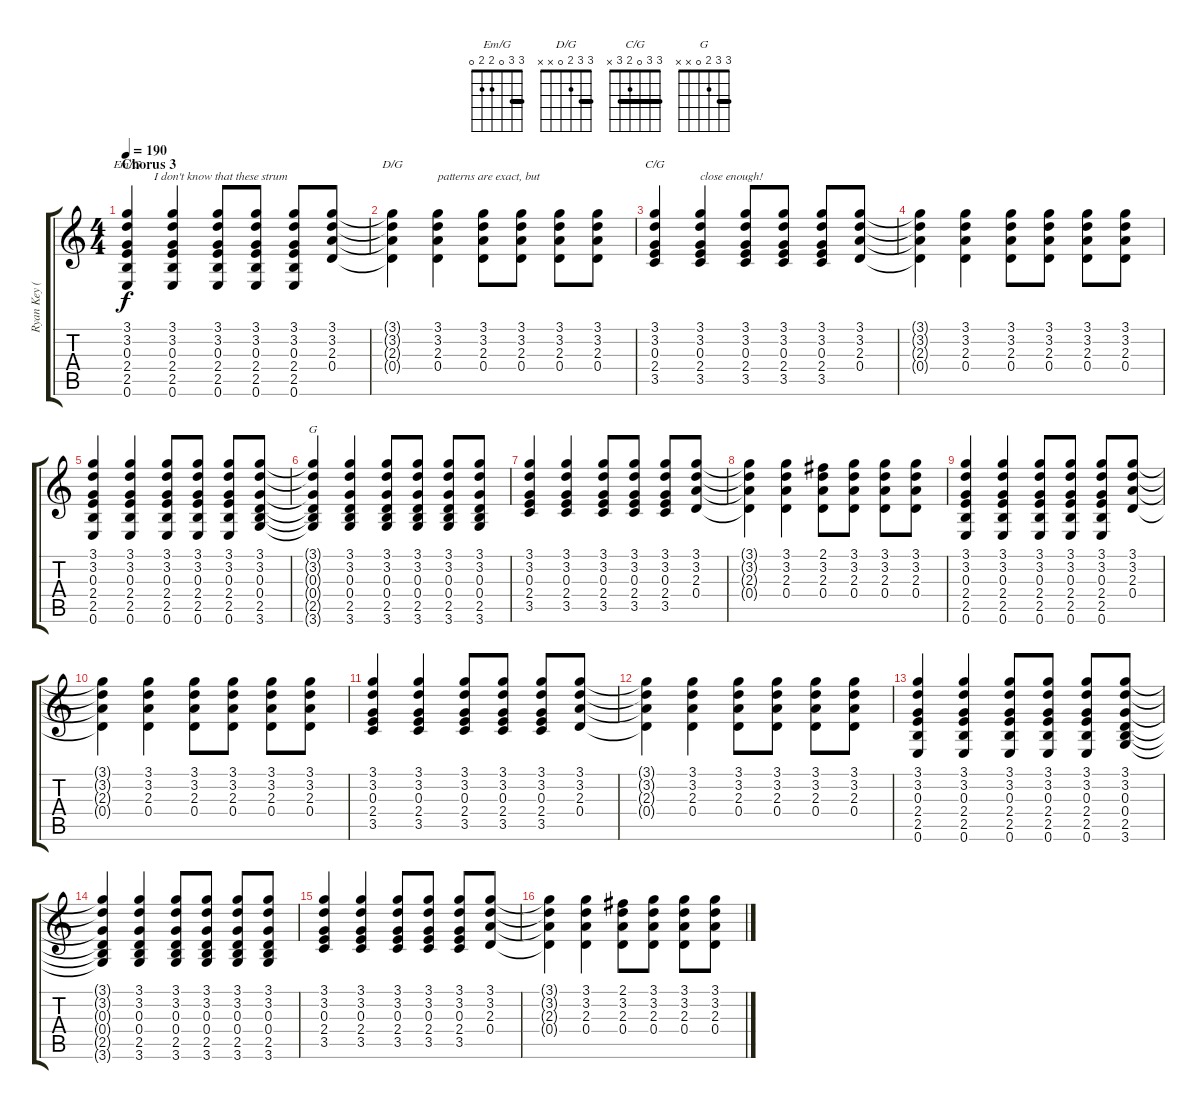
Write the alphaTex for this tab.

\track ("Ryan Key (Acoustic Guitar)" "Ryan Key (") {instrument acousticguitarsteel}
\staff {score tabs}
\tuning (E4 B3 G3 D3 A2 E2) {hide}
\chord ("Em/G" 3 3 0 2 2 0) {barre 3}
\chord ("D/G" 3 3 2 0 x x) {barre 3}
\chord ("C/G" 3 3 0 2 3 x) {barre 3}
\chord ("G" 3 3 2 0 x x) {barre 3}
\ts (4 4)
\section ("" "Chorus 3")
\tempo 190
\clef g2
\ks c
(3.1 3.2 0.3 2.4 2.5 0.6).4{ch "Em/G" txt "         I don't know that these strum" dy f} (3.1 3.2 0.3 2.4 2.5 0.6).4 (3.1 3.2 0.3 2.4 2.5 0.6).8 (3.1 3.2 0.3 2.4 2.5 0.6).8 (3.1 3.2 0.3 2.4 2.5 0.6).8 (3.1 3.2 2.3 0.4).8 |
(3.1{t} 3.2{t} 2.3{t} 0.4{t}).4{ch "D/G"} (3.1 3.2 2.3 0.4).4{txt "patterns are exact, but"} (3.1 3.2 2.3 0.4).8 (3.1 3.2 2.3 0.4).8 (3.1 3.2 2.3 0.4).8 (3.1 3.2 2.3 0.4).8 |
(3.1 3.2 0.3 2.4 3.5).4{ch "C/G"} (3.1 3.2 0.3 2.4 3.5).4{txt "close enough!"} (3.1 3.2 0.3 2.4 3.5).8 (3.1 3.2 0.3 2.4 3.5).8 (3.1 3.2 0.3 2.4 3.5).8 (3.1 3.2 2.3 0.4).8 |
(3.1{t} 3.2{t} 2.3{t} 0.4{t}).4 (3.1 3.2 2.3 0.4).4 (3.1 3.2 2.3 0.4).8 (3.1 3.2 2.3 0.4).8 (3.1 3.2 2.3 0.4).8 (3.1 3.2 2.3 0.4).8 |
(3.1 3.2 0.3 2.4 2.5 0.6).4 (3.1 3.2 0.3 2.4 2.5 0.6).4 (3.1 3.2 0.3 2.4 2.5 0.6).8 (3.1 3.2 0.3 2.4 2.5 0.6).8 (3.1 3.2 0.3 2.4 2.5 0.6).8 (3.1 3.2 0.3 0.4 2.5 3.6).8 |
(3.1{t} 3.2{t} 0.3{t} 0.4{t} 2.5{t} 3.6{t}).4{ch "G"} (3.1 3.2 0.3 0.4 2.5 3.6).4 (3.1 3.2 0.3 0.4 2.5 3.6).8 (3.1 3.2 0.3 0.4 2.5 3.6).8 (3.1 3.2 0.3 0.4 2.5 3.6).8 (3.1 3.2 0.3 0.4 2.5 3.6).8 |
(3.1 3.2 0.3 2.4 3.5).4 (3.1 3.2 0.3 2.4 3.5).4 (3.1 3.2 0.3 2.4 3.5).8 (3.1 3.2 0.3 2.4 3.5).8 (3.1 3.2 0.3 2.4 3.5).8 (3.1 3.2 2.3 0.4).8 |
(3.1{t} 3.2{t} 2.3{t} 0.4{t}).4 (3.1 3.2 2.3 0.4).4 (2.1 3.2 2.3 0.4).8 (3.1 3.2 2.3 0.4).8 (3.1 3.2 2.3 0.4).8 (3.1 3.2 2.3 0.4).8 |
(3.1 3.2 0.3 2.4 2.5 0.6).4 (3.1 3.2 0.3 2.4 2.5 0.6).4 (3.1 3.2 0.3 2.4 2.5 0.6).8 (3.1 3.2 0.3 2.4 2.5 0.6).8 (3.1 3.2 0.3 2.4 2.5 0.6).8 (3.1 3.2 2.3 0.4).8 |
(3.1{t} 3.2{t} 2.3{t} 0.4{t}).4 (3.1 3.2 2.3 0.4).4 (3.1 3.2 2.3 0.4).8 (3.1 3.2 2.3 0.4).8 (3.1 3.2 2.3 0.4).8 (3.1 3.2 2.3 0.4).8 |
(3.1 3.2 0.3 2.4 3.5).4 (3.1 3.2 0.3 2.4 3.5).4 (3.1 3.2 0.3 2.4 3.5).8 (3.1 3.2 0.3 2.4 3.5).8 (3.1 3.2 0.3 2.4 3.5).8 (3.1 3.2 2.3 0.4).8 |
(3.1{t} 3.2{t} 2.3{t} 0.4{t}).4 (3.1 3.2 2.3 0.4).4 (3.1 3.2 2.3 0.4).8 (3.1 3.2 2.3 0.4).8 (3.1 3.2 2.3 0.4).8 (3.1 3.2 2.3 0.4).8 |
(3.1 3.2 0.3 2.4 2.5 0.6).4 (3.1 3.2 0.3 2.4 2.5 0.6).4 (3.1 3.2 0.3 2.4 2.5 0.6).8 (3.1 3.2 0.3 2.4 2.5 0.6).8 (3.1 3.2 0.3 2.4 2.5 0.6).8 (3.1 3.2 0.3 0.4 2.5 3.6).8 |
(3.1{t} 3.2{t} 0.3{t} 0.4{t} 2.5{t} 3.6{t}).4 (3.1 3.2 0.3 0.4 2.5 3.6).4 (3.1 3.2 0.3 0.4 2.5 3.6).8 (3.1 3.2 0.3 0.4 2.5 3.6).8 (3.1 3.2 0.3 0.4 2.5 3.6).8 (3.1 3.2 0.3 0.4 2.5 3.6).8 |
(3.1 3.2 0.3 2.4 3.5).4 (3.1 3.2 0.3 2.4 3.5).4 (3.1 3.2 0.3 2.4 3.5).8 (3.1 3.2 0.3 2.4 3.5).8 (3.1 3.2 0.3 2.4 3.5).8 (3.1 3.2 2.3 0.4).8 |
(3.1{t} 3.2{t} 2.3{t} 0.4{t}).4 (3.1 3.2 2.3 0.4).4 (2.1 3.2 2.3 0.4).8 (3.1 3.2 2.3 0.4).8 (3.1 3.2 2.3 0.4).8 (3.1 3.2 2.3 0.4).8
